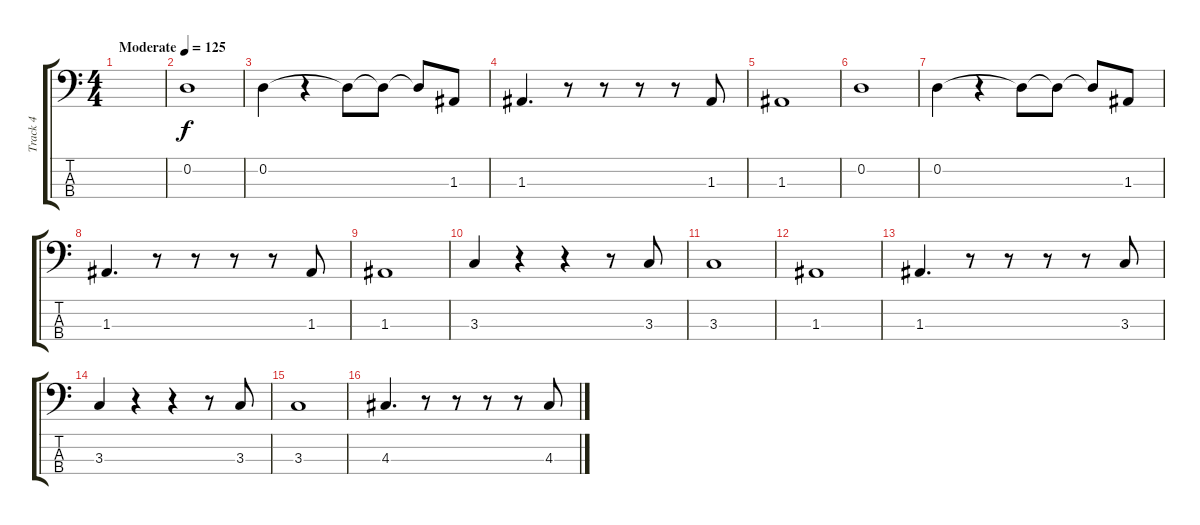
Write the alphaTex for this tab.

\track ("Track 4" "Track 4") {instrument electricbassfinger}
\staff {score tabs}
\tuning (G2 D2 A1 E1) {hide}
\ts (4 4)
\tempo (125 "Moderate")
\clef f4
\ks c
|
0.2.1 |
0.2.4 r.4 0.2{t}.8 0.2{t}.8 0.2{t}.8 1.3.8 |
1.3.4{d} r.8 r.8 r.8 r.8 1.3.8 |
1.3.1 |
0.2.1 |
0.2.4 r.4 0.2{t}.8 0.2{t}.8 0.2{t}.8 1.3.8 |
1.3.4{d} r.8 r.8 r.8 r.8 1.3.8 |
1.3.1 |
3.3.4 r.4 r.4 r.8 3.3.8 |
3.3.1 |
1.3.1 |
1.3.4{d} r.8 r.8 r.8 r.8 3.3.8 |
3.3.4 r.4 r.4 r.8 3.3.8 |
3.3.1 |
4.3.4{d} r.8 r.8 r.8 r.8 4.3.8
